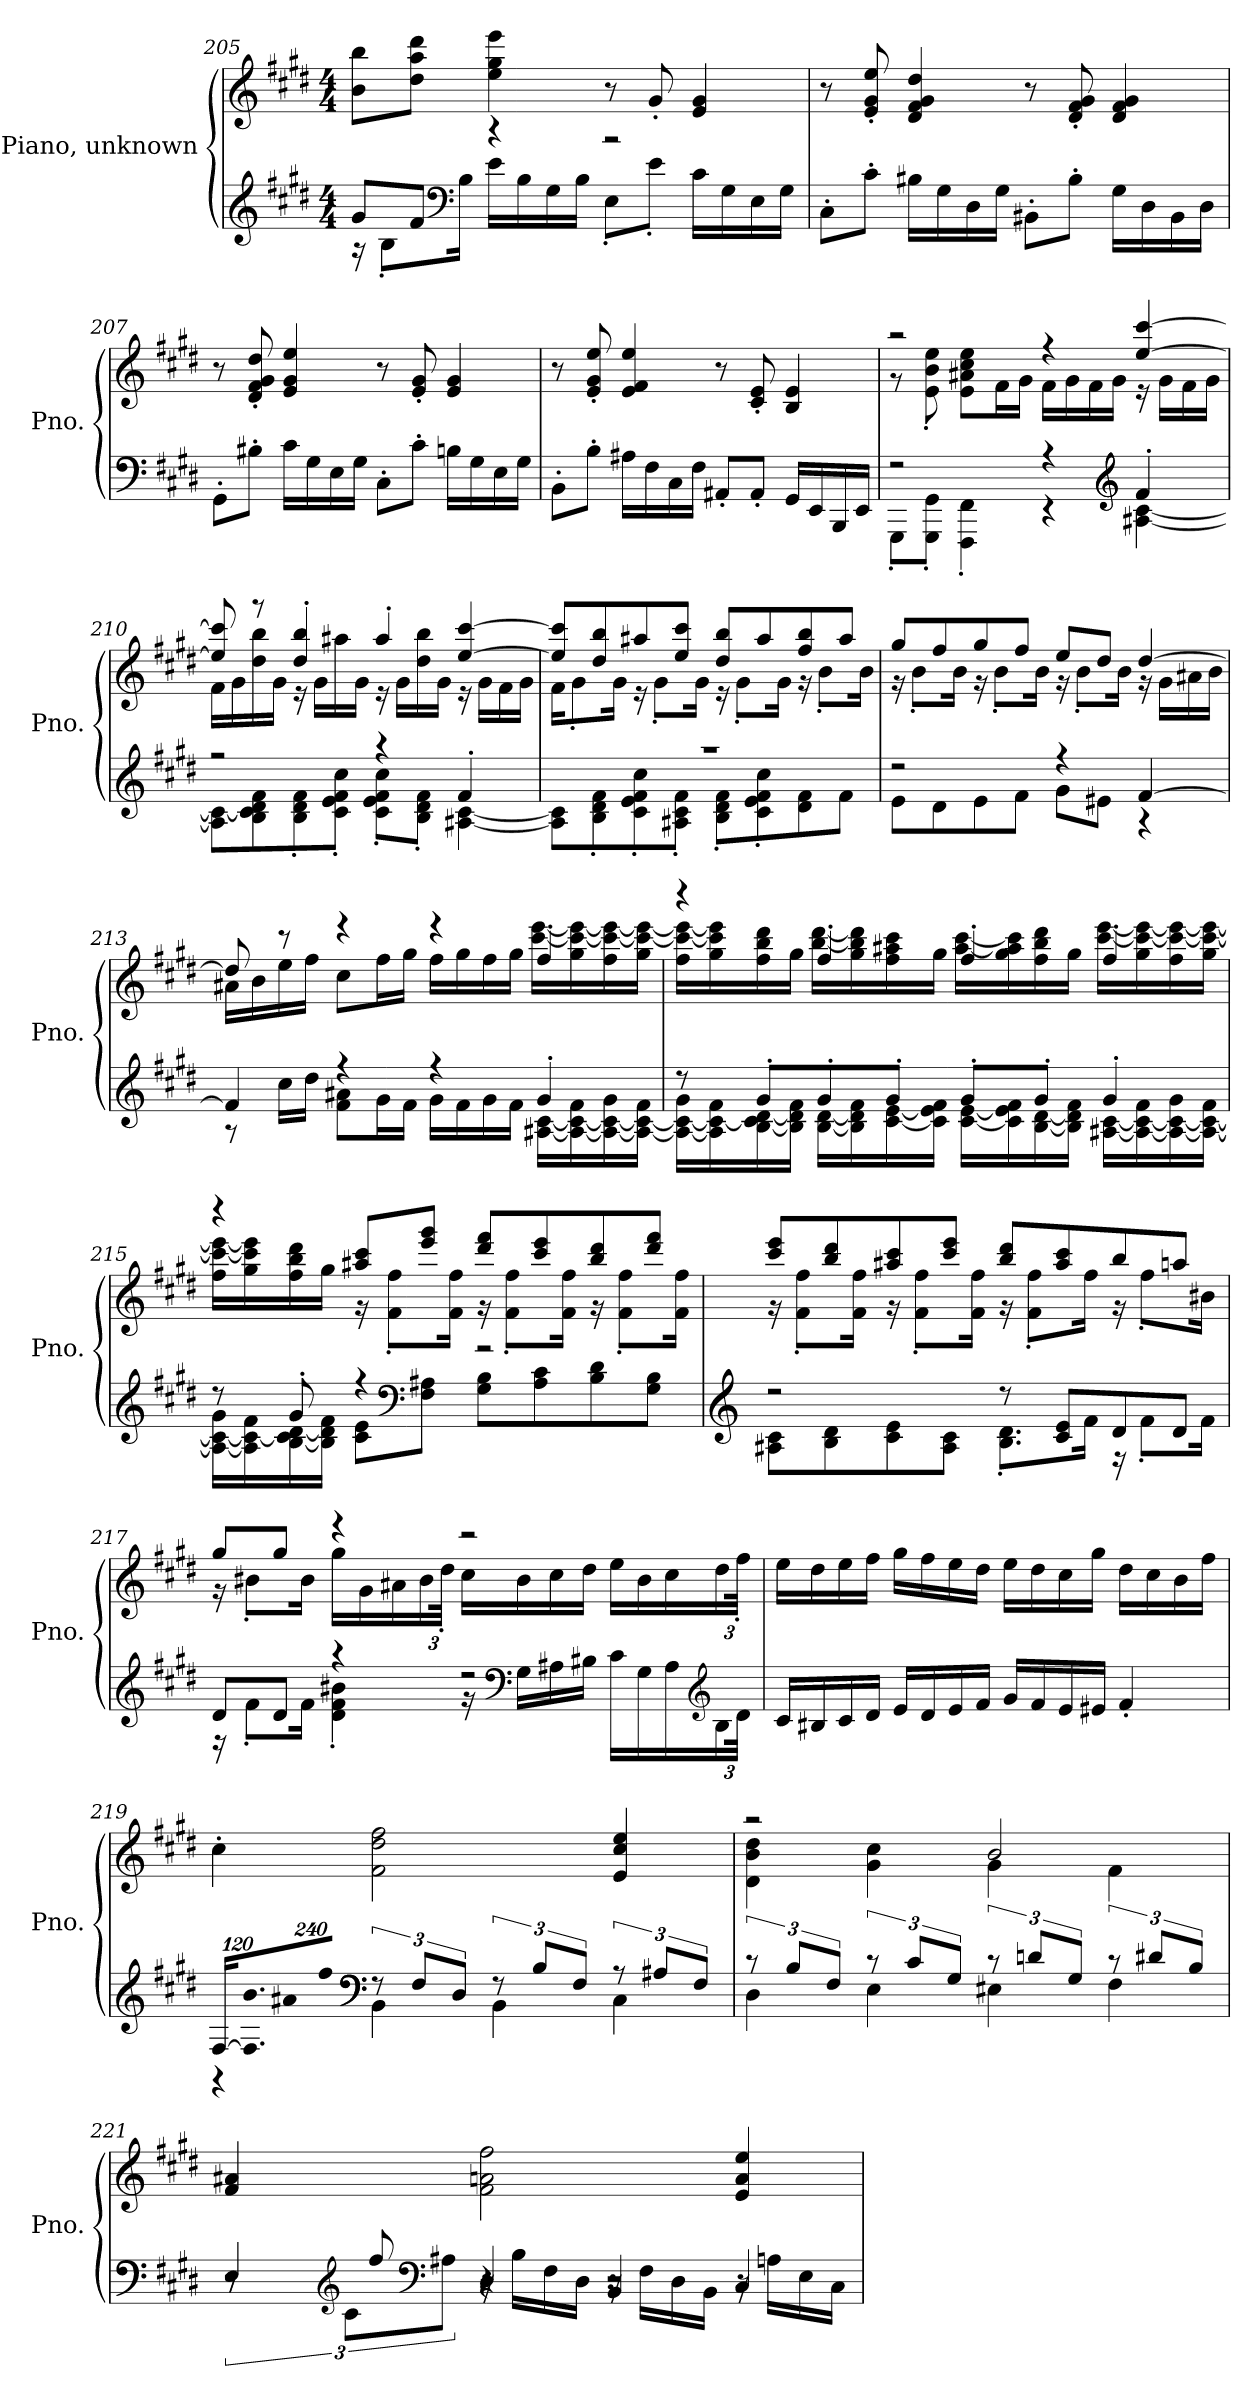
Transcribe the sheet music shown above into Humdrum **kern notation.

**kern	**kern
*part1	*part1
*staff2	*staff1
*I"Piano, unknown	*
*I'Pno.	*
!!LO:LB:g=z
*clefG2	*clefG2
*k[f#c#g#d#]	*k[f#c#g#d#]
*M4/4	*M4/4
=205	=205
*^	*
8g#/L	16r	8b\ 8bb\L
.	8B'\L	.
8f#/J	.	8dd#\ 8aa\ 8ddd#\J
*clefF4	*	*
.	16B\Jk	.
4r	16e\LL	4ee\ 4gg#\ 4eee\
.	16B\	.
.	16G#\	.
.	16B\JJ	.
2r	8E'\L	8r
.	8e'\J	8g#'/
.	16c#\LL	4e/ 4g#/
.	16G#\	.
.	16E\	.
.	16G#\JJ	.
*v	*v	*
=206	=206
8C#'\L	8r
8c#'\J	8e/' 8g#/' 8ee/'
16B#X\LL	4d#/ 4f#/ 4g#/ 4dd#/
16G#\	.
16D#\	.
16G#\JJ	.
8BB#X'\L	8r
8B#'\J	8d#/' 8f#/' 8g#/'
16G#\LL	4d#/ 4f#/ 4g#/
16D#\	.
16BB#\	.
16D#\JJ	.
!!LO:LB:g=z
=207	=207
8GG#'\L	8r
8B#X'\J	8d#/' 8f#/' 8g#/' 8dd#/'
16c#\LL	4e/ 4g#/ 4ee/
16G#\	.
16E\	.
16G#\JJ	.
8C#'\L	8r
8c#'\J	8e/' 8g#/'
16Bn\LL	4e/ 4g#/
16G#\	.
16E\	.
16G#\JJ	.
=208	=208
8BB'\L	8r
8B'\J	8e/' 8g#/' 8ee/'
16A#X\LL	4e/ 4f#/ 4ee/
16F#\	.
16C#\	.
16F#\JJ	.
8AA#X'/L	8r
8AA#'/J	8c#/' 8e/'
16GG#/LL	4B/ 4e/
16EE/	.
16BBB/	.
16EE/JJ	.
!!LO:PB:g=z
=209	=209
*^	*^
2r	8GGG#'\L	2r	8r
.	8GGG#\' 8GG#\'J	.	8e\' 8b\' 8ee\'
.	4FFF#\' 4FF#\'	.	8e\ 8a#X\ 8cc#\ 8ee\L
.	.	.	16f#\L
.	.	.	16g#\JJ
4r	4r	4r	16f#\LL
.	.	.	16g#\
.	.	.	16f#\
.	.	.	16g#\JJ
*clefG2	*	*	*
4f#'/	[4A#X\ [4c#\	[4ee/ [4ccc#/	16r
.	.	.	16g#\LL
.	.	.	16f#\
.	.	.	16g#\JJ
=210	=210	=210	=210
2r	8A#\] 8c#\_L	8ee/] 8ccc#/]	16f#\LL
.	.	.	16g#\
.	8B\ 8c#\] 8d#\ 8f#\	8r	16dd#\ 16bb\
.	.	.	16g#\JJ
.	8B\' 8d#\' 8f#\'	4dd#/' 4bb/'	16r
.	.	.	16g#\LL
.	8c#\' 8e\' 8f#\' 8cc#\'J	.	16aa#X\
.	.	.	16g#\JJ
4r	8c#\' 8e\' 8f#\' 8cc#\'L	4aa#'/	16r
.	.	.	16g#\LL
.	8B\' 8d#\' 8f#\'J	.	16dd#\ 16bb\
.	.	.	16g#\JJ
4f#'/	[4A#X\ [4c#\	[4ee/ [4ccc#/	16r
.	.	.	16g#\LL
.	.	.	16f#\
.	.	.	16g#\JJ
!!LO:LB:g=z	!!
=211	=211	=211	=211
1r	8A#\] 8c#\]L	8ee/] 8ccc#/]L	16f#\KL
.	.	.	8g#'\
.	8B\' 8d#\' 8f#\'	8dd#/ 8bb/	.
.	.	.	16g#\Jk
.	8c#\' 8e\' 8f#\' 8cc#\'	8aa#X/	16r
.	.	.	8g#'\L
.	8A#X\' 8c#\' 8f#\'J	8ee/ 8ccc#/J	.
.	.	.	16g#\Jk
.	8B\' 8d#\' 8f#\'L	8dd#/ 8bb/L	16r
.	.	.	8g#'\L
.	8c#\' 8e\' 8f#\' 8cc#\'	8aa#/	.
.	.	.	16g#\Jk
.	8d#\ 8f#\	8ff#/ 8bb/	16r
.	.	.	8b'\L
.	8f#\J	8aa#/J	.
.	.	.	16b\Jk
=212	=212	=212	=212
2r	8e\L	8gg#/L	16r
.	.	.	8b'\L
.	8d#\	8ff#/	.
.	.	.	16b\Jk
.	8e\	8gg#/	16r
.	.	.	8b'\L
.	8f#\J	8ff#/J	.
.	.	.	16b\Jk
4r	8g#\L	8ee/L	16r
.	.	.	8b'\L
.	8e#X\J	8dd#/J	.
.	.	.	16b\Jk
[4f#/	4r	[4dd#/	16r
.	.	.	16g#\LL
.	.	.	16a#X\
.	.	.	16b\JJ
!!LO:LB:g=z	!!
=213	=213	=213	=213
4f#/]	8r	8dd#/]	16a#X\LL
.	.	.	16b\
.	16cc#\LL	8r	16ee\
.	16dd#\JJ	.	16ff#\JJ
4r	8f#\ 8a#X\L	4r	8cc#\L
.	16g#\L	.	16ff#\L
.	16f#\JJ	.	16gg#\JJ
4r	16g#\LL	4r	16ff#\LL
.	16f#\	.	16gg#\
.	16g#\	.	16ff#\
.	16f#\JJ	.	16gg#\JJ
4g#'/	[16A#X\ [16c#\LL	4ff#'/	[16ccc#\ [16eee\LL
.	16A#\_ 16c#\_ 16f#\	.	16gg#\ 16ccc#\_ 16eee\_
.	16A#\_ 16c#\_ 16g#\	.	16ff#\ 16ccc#\_ 16eee\_
.	16A#\_ 16c#\_ 16f#\JJ	.	16gg#\ 16ccc#\_ 16eee\_JJ
!!LO:LB:g=z	!!
=214	=214	=214	=214
8r	16A#\_ 16c#\_ 16g#\LL	4r	16ff#\ 16ccc#\_ 16eee\_LL
.	16A#\] 16c#\_ 16f#\	.	16gg#\ 16ccc#\] 16eee\]
8g#'/L	[16B\ 16c#\] [16d#\	.	16ff#\ 16bb\ 16ddd#\
.	16B\] 16d#\] 16f#\JJ	.	16gg#\JJ
8g#'/	[16B\ [16d#\LL	4ff#'/	[16bb\ [16ddd#\LL
.	16B\] 16d#\] 16f#\	.	16gg#\ 16bb\] 16ddd#\]
8g#'/J	[16c#\ [16e\	.	16ff#\ 16aa#X\ 16ccc#\
.	16c#\] 16e\] 16f#\JJ	.	16gg#\JJ
8g#'/L	[16c#\ [16e\LL	4ff#'/	[16aa#\ [16ccc#\LL
.	16c#\] 16e\] 16f#\	.	16gg#\ 16aa#\] 16ccc#\]
8g#'/J	[16B\ [16d#\	.	16ff#\ 16bb\ 16ddd#\
.	16B\] 16d#\] 16f#\JJ	.	16gg#\JJ
4g#'/	[16A#X\ [16c#\LL	4ff#'/	[16ccc#\ [16eee\LL
.	16A#\_ 16c#\_ 16f#\	.	16gg#\ 16ccc#\_ 16eee\_
.	16A#\_ 16c#\_ 16g#\	.	16ff#\ 16ccc#\_ 16eee\_
.	16A#\_ 16c#\_ 16f#\JJ	.	16gg#\ 16ccc#\_ 16eee\_JJ
!!LO:LB:g=z	!!
=215	=215	=215	=215
8r	16A#\_ 16c#\_ 16g#\LL	4r	16ff#\ 16ccc#\_ 16eee\_LL
.	16A#\] 16c#\_ 16f#\	.	16gg#\ 16ccc#\] 16eee\]
8g#'/	[16B\ 16c#\] [16d#\	.	16ff#\ 16bb\ 16ddd#\
.	16B\] 16d#\] 16f#\JJ	.	16gg#\JJ
4r	8c#\ 8e\L	8aa#X/ 8ccc#/L	16r
.	.	.	8f#\' 8ff#\'L
*clefF4	*	*	*
.	8F#\ 8A#X\J	8eee/ 8ggg#/J	.
.	.	.	16f#\ 16ff#\Jk
2r	8G#\ 8B\L	8ddd#/ 8fff#/L	16r
.	.	.	8f#\' 8ff#\'L
.	8A#\ 8c#\	8ccc#/ 8eee/	.
.	.	.	16f#\ 16ff#\Jk
.	8B\ 8d#\	8bb/ 8ddd#/	16r
.	.	.	8f#\' 8ff#\'L
.	8G#\ 8B\J	8ddd#/ 8fff#/J	.
.	.	.	16f#\ 16ff#\Jk
=216	=216	=216	=216
*clefG2	*	*	*
2r	8A#X\ 8c#\L	8ccc#/ 8eee/L	16r
.	.	.	8f#\' 8ff#\'L
.	8B\ 8d#\	8bb/ 8ddd#/	.
.	.	.	16f#\ 16ff#\Jk
.	8c#\ 8e\	8aa#X/ 8ccc#/	16r
.	.	.	8f#\' 8ff#\'L
.	8A#\ 8c#\J	8ccc#/ 8eee/J	.
.	.	.	16f#\ 16ff#\Jk
8r	8.B\' 8.d#\'L	8bb/ 8ddd#/L	16r
.	.	.	8f#\' 8ff#\'L
8c#/ 8e/L	.	8aa#/ 8ccc#/	.
.	16f#\Jk	.	16ff#\Jk
8d#/	16r	8bb/	16r
.	8f#'\L	.	8ff#'\L
8d#/J	.	8aan/J	.
.	16f#\Jk	.	16b#X\Jk
!!LO:LB:g=z	!!
=217	=217	=217	=217
8d#/L	16r	8gg#/L	16r
.	8f#'\L	.	8b#X'\L
8d#/J	.	8gg#/J	.
.	16f#\Jk	.	16b#\Jk
4r	4d#\' 4f#\' 4b#X\'	4r	16gg#\LL
.	.	.	16g#\
.	.	.	16a#X\
*	*	*	*Xbrackettup
.	.	.	24b#\
.	.	.	48dd#'\JJk
2r	16r	2r	16cc#\LL
*clefF4	*	*	*
.	16G#\LL	.	16b#\
.	16A#X\	.	16cc#\
.	16B#X\JJ	.	16dd#\JJ
.	16c#\LL	.	16ee\LL
.	16G#\	.	16b#\
.	16A#\	.	16cc#\
*clefG2	*	*	*
*	*Xbrackettup	*	*
.	24B#\	.	24dd#\
.	48d#\JJk	.	48ff#'\JJk
*v	*v	*	*
*	*v	*v
=218	=218
16c#/LL	16ee\LL
16B#X/	16dd#\
16c#/	16ee\
16d#/JJ	16ff#\JJ
16e/LL	16gg#\LL
16d#/	16ff#\
16e/	16ee\
16f#/JJ	16dd#\JJ
16g#/LL	16ee\LL
16f#/	16dd#\
16e/	16cc#\
16e#X/JJ	16gg#\JJ
4f#'/	16dd#\LL
.	16cc#\
.	16b\
.	16ff#\JJ
!!LO:PB:g=z
=219	=219
!LO:N:vis=32.	!
*^	*
[1920%103F#/LLL	4r	4cc#'\
!LO:N:vis=32.	!	!
1920%103F#/] 1920%103b/J	.	.
!LO:N:vis=16	!	!
1920%137a#X/	.	.
!LO:N:vis=16	!	!
1920%137ff#/JJ	.	.
*clefF4	*	*
*brackettup	*	*
12r	4BB\	2f#\ 2dd#\ 2ff#\
12F#/L	.	.
12D#/J	.	.
12r	4BB\	.
12B/L	.	.
12F#/J	.	.
12r	4C#\	4e/ 4cc#/ 4ee/
12A#X/L	.	.
12F#/J	.	.
=220	=220	=220
*	*	*^
12r	4D#\	2r	4d#\ 4b\ 4dd#\
12B/L	.	.	.
12F#/J	.	.	.
12r	4E\	.	4g#\ 4cc#\
12c#/L	.	.	.
12G#/J	.	.	.
12r	4E#X\	2b/	4g#\
12dn/L	.	.	.
12G#/J	.	.	.
12r	4F#\	.	4f#\
12d#X/L	.	.	.
12B/J	.	.	.
*	*	*v	*v
!!LO:LB:g=z
=221	=221	=221
*	*^	*
8r	12r	4E/	4f#/ 4a#X/
*clefG2	*	*	*
.	12c#\L	.	.
8ff#/	.	.	.
*clefF4	*	*	*
.	12A#X\J	.	.
4r	16r	4D#/	2f#\ 2an\ 2ff#\
.	16B\LL	.	.
.	16F#\	.	.
.	16D#\JJ	.	.
2r	16r	4BB/	.
.	16F#\LL	.	.
.	16D#\	.	.
.	16BB\JJ	.	.
.	16r	4C#/	4e/ 4a/ 4ee/
.	16An\LL	.	.
.	16E\	.	.
.	16C#\JJ	.	.
*v	*v	*v	*
=	=
*-	*-
